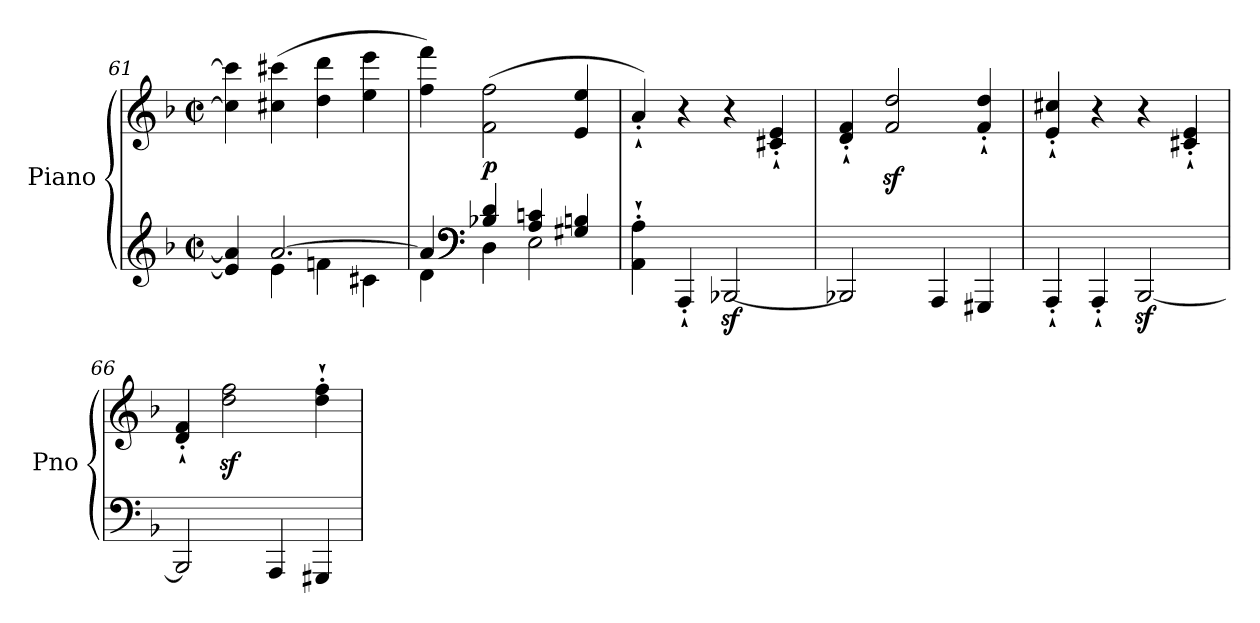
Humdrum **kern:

**kern	**kern	**dynam
*part1	*part1	*part1
*staff2	*staff1	*staff1/2
*I"Piano	*	*
*I'Pno	*	*
*clefG2	*clefG2	*
*k[b-]	*k[b-]	*
*M4/4	*M4/4	*
*met(c|)	*met(c|)	*
=61	=61	=61
*^	*	*
4e/] 4a/]	4ryy	4cc\] 4ccc\]	.
!	!	!	!LO:DY:b
[2.a/	4e\	(4cc#X\ 4ccc#X\	other-dynamics
.	4fn\	4dd\ 4ddd\	.
.	4c#X\	4ee\ 4eee\	.
!!LO:LB:g=z
=62	=62	=62	=62
4a/]	4d\	4ff\ 4fff\)	.
*clefF4	*	*	*
!	!	!	!LO:DY:b
4B-X/ 4d/	4D\	(2f\ 2ff\	p
4A/ 4cn/	2E\	.	.
4G#X/ 4Bn/	.	4e/ 4ee/	.
*v	*v	*	*
!!LO:LB:g=z
=63	=63	=63
4AA\`' 4A\`'	4a`'/)	.
4AAA`'/	4r	.
[2BBB-Xz</	4r	.
.	4c#X/`' 4e/`'	.
=64	=64	=64
2BBB-X/]	4d/`' 4f/`'	.
.	2f/z< 2dd/z<	.
4AAA/	.	.
4GGG#X/	4f/`' 4dd/`'	.
=65	=65	=65
4AAA`'/	4e/`' 4cc#X/`'	.
4AAA`'/	4r	.
[2BBB-z</	4r	.
.	4c#X/`' 4e/`'	.
=66	=66	=66
2BBB-/]	4d/`' 4f/`'	.
.	2dd\z< 2ff\z<	.
4AAA/	.	.
4GGG#X/	4dd\`' 4ff\`'	.
=	=	=
*-	*-	*-
